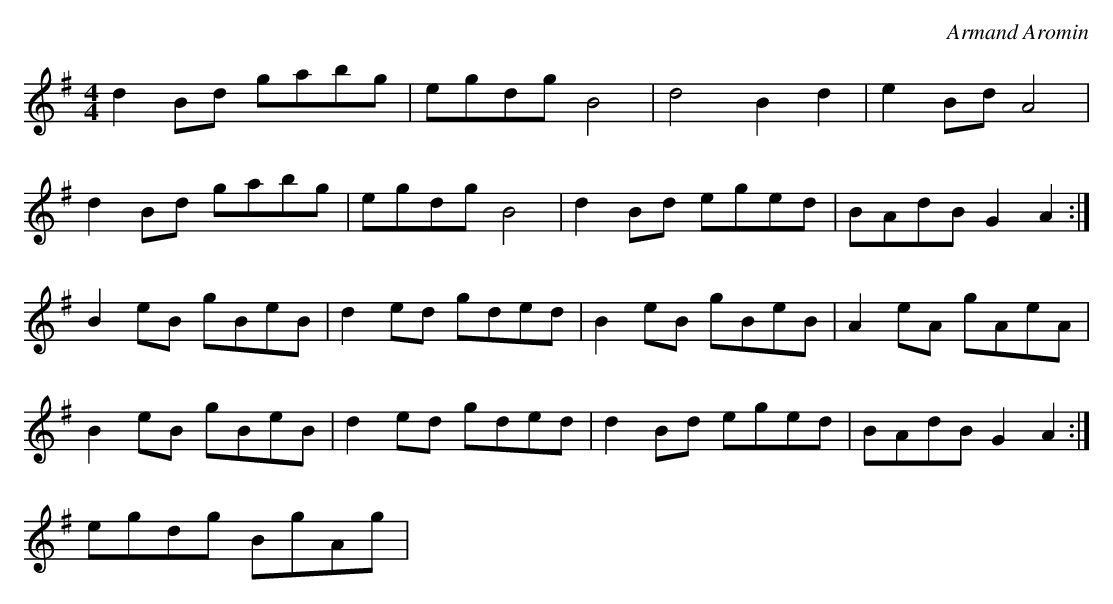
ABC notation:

X:1
T:
C: Armand Aromin
M: 4/4
L: 1/8
K: Gmaj
d2 Bd gabg | egdg B4 | d4 B2 d2 | e2 Bd A4 |
d2 Bd gabg | egdg B4 | d2 Bd eged | BAdB G2 A2 :|
B2 eB gBeB | d2 ed gded | B2 eB gBeB | A2 eA gAeA |
B2 eB gBeB | d2 ed gded | d2 Bd eged | BAdB G2 A2 :|
egdg BgAg |
